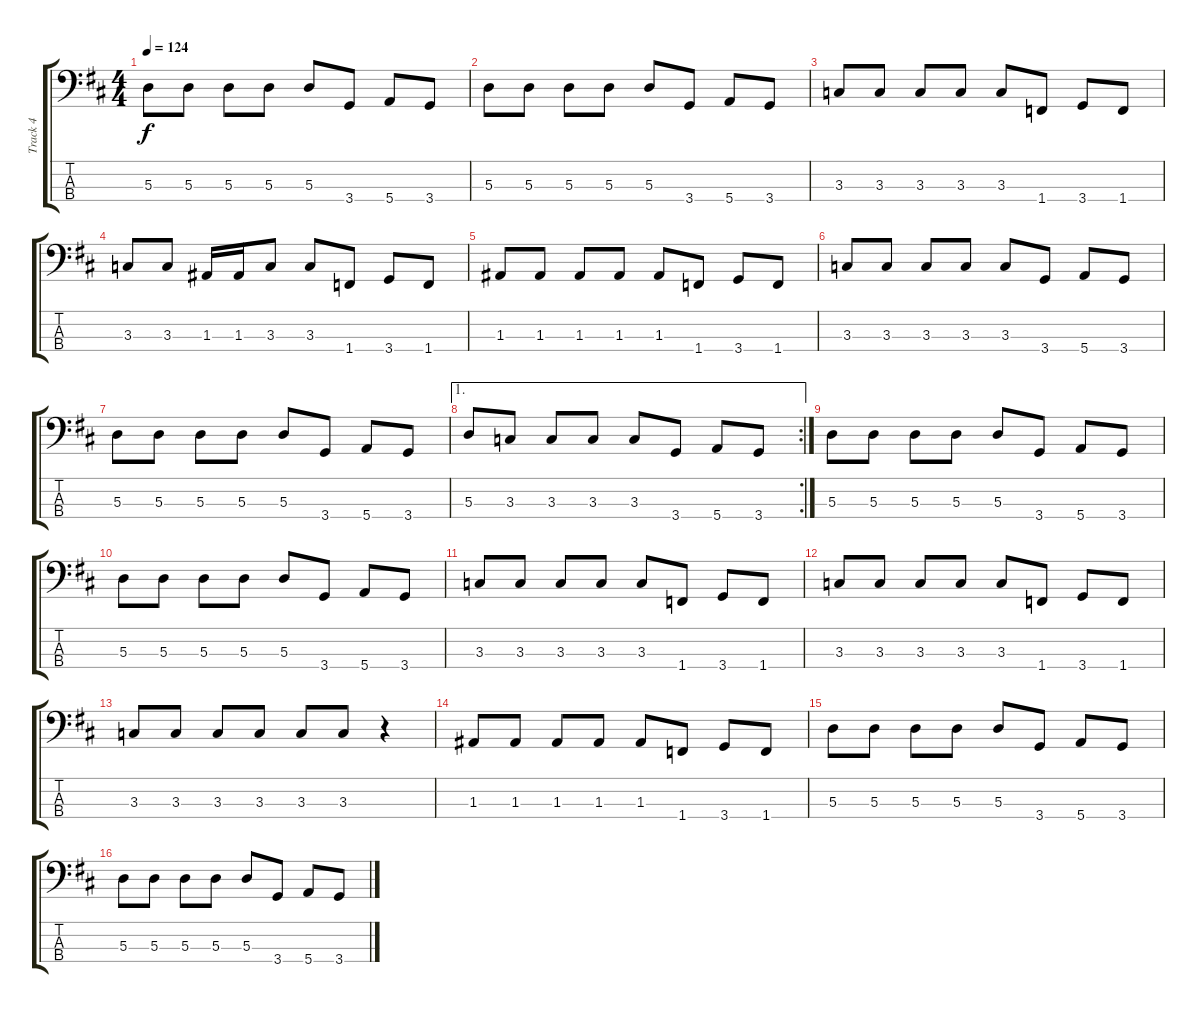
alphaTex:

\track ("Track 4" "Track 4") {instrument electricbasspick}
\staff {score tabs}
\tuning (G2 D2 A1 E1) {hide}
\ts (4 4)
\tempo 124
\clef f4
\ks d
5.3.8{dy f} 5.3.8 5.3.8 5.3.8 5.3.8 3.4.8 5.4.8 3.4.8 |
5.3.8 5.3.8 5.3.8 5.3.8 5.3.8 3.4.8 5.4.8 3.4.8 |
3.3.8 3.3.8 3.3.8 3.3.8 3.3.8 1.4.8 3.4.8 1.4.8 |
3.3.8 3.3.8 1.3.16 1.3.16 3.3.8 3.3.8 1.4.8 3.4.8 1.4.8 |
1.3.8 1.3.8 1.3.8 1.3.8 1.3.8 1.4.8 3.4.8 1.4.8 |
3.3.8 3.3.8 3.3.8 3.3.8 3.3.8 3.4.8 5.4.8 3.4.8 |
5.3.8 5.3.8 5.3.8 5.3.8 5.3.8 3.4.8 5.4.8 3.4.8 |
\ae 1
\rc 2
5.3.8 3.3.8 3.3.8 3.3.8 3.3.8 3.4.8 5.4.8 3.4.8 |
5.3.8 5.3.8 5.3.8 5.3.8 5.3.8 3.4.8 5.4.8 3.4.8 |
5.3.8 5.3.8 5.3.8 5.3.8 5.3.8 3.4.8 5.4.8 3.4.8 |
3.3.8 3.3.8 3.3.8 3.3.8 3.3.8 1.4.8 3.4.8 1.4.8 |
3.3.8 3.3.8 3.3.8 3.3.8 3.3.8 1.4.8 3.4.8 1.4.8 |
3.3.8 3.3.8 3.3.8 3.3.8 3.3.8 3.3.8 r.4 |
1.3.8 1.3.8 1.3.8 1.3.8 1.3.8 1.4.8 3.4.8 1.4.8 |
5.3.8 5.3.8 5.3.8 5.3.8 5.3.8 3.4.8 5.4.8 3.4.8 |
5.3.8 5.3.8 5.3.8 5.3.8 5.3.8 3.4.8 5.4.8 3.4.8
